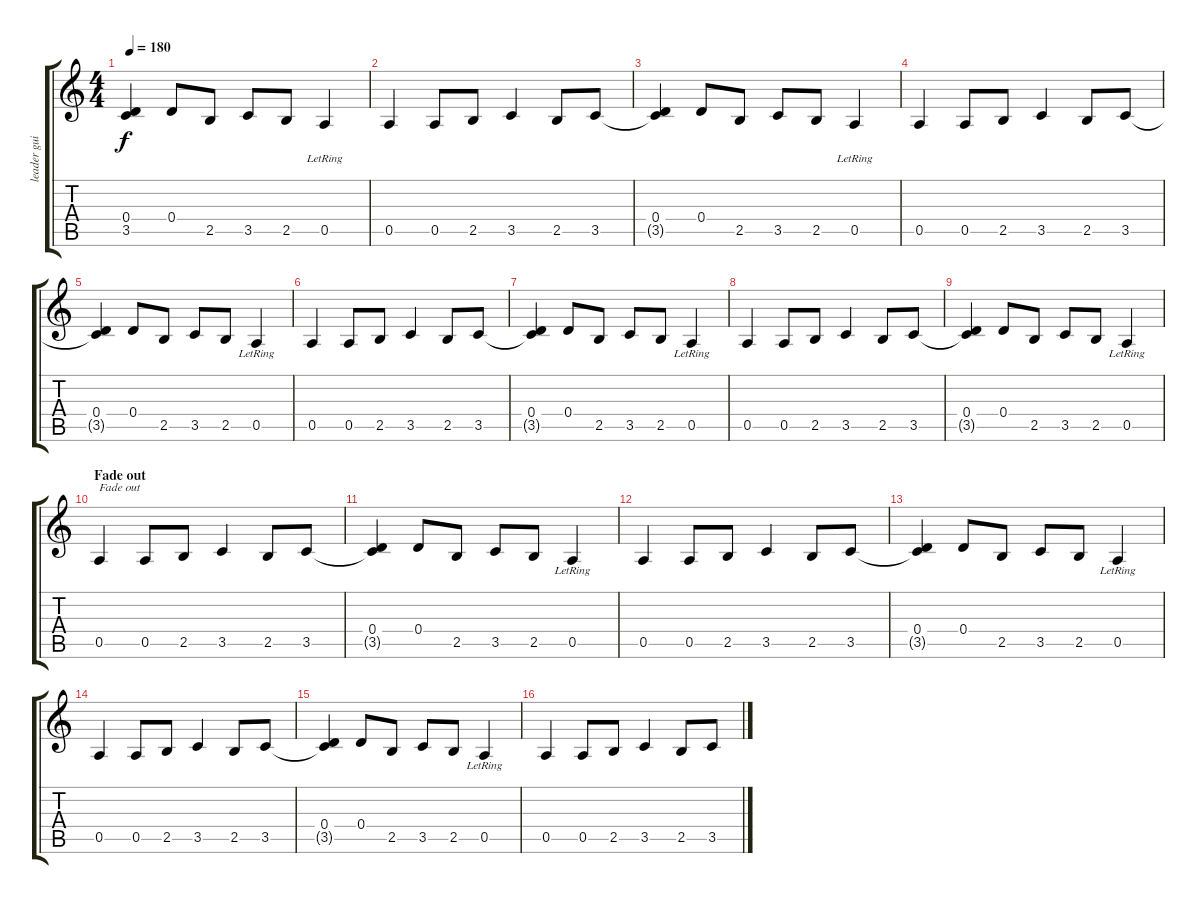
\track ("leader guitar " "leader gui") {instrument distortionguitar}
\staff {score tabs}
\tuning (E4 B3 G3 D3 A2 E2) {hide}
\ts (4 4)
\tempo 180
\clef g2
\ks c
(0.4 3.5{t}).4{dy f} 0.4.8 2.5.8 3.5.8 2.5.8 0.5{lr}.4 |
0.5.4 0.5.8 2.5.8 3.5.4 2.5.8 3.5.8 |
(0.4 3.5{t}).4 0.4.8 2.5.8 3.5.8 2.5.8 0.5{lr}.4 |
0.5.4 0.5.8 2.5.8 3.5.4 2.5.8 3.5.8 |
(0.4 3.5{t}).4 0.4.8 2.5.8 3.5.8 2.5.8 0.5{lr}.4 |
0.5.4 0.5.8 2.5.8 3.5.4 2.5.8 3.5.8 |
(0.4 3.5{t}).4 0.4.8 2.5.8 3.5.8 2.5.8 0.5{lr}.4 |
0.5.4 0.5.8 2.5.8 3.5.4 2.5.8 3.5.8 |
(0.4 3.5{t}).4 0.4.8 2.5.8 3.5.8 2.5.8 0.5{lr}.4 |
\section ("" "Fade out")
0.5.4{txt "Fade out"} 0.5.8 2.5.8 3.5.4 2.5.8 3.5.8 |
(0.4 3.5{t}).4 0.4.8 2.5.8 3.5.8 2.5.8 0.5{lr}.4 |
0.5.4 0.5.8 2.5.8 3.5.4 2.5.8 3.5.8 |
(0.4 3.5{t}).4 0.4.8 2.5.8 3.5.8 2.5.8 0.5{lr}.4 |
0.5.4 0.5.8 2.5.8 3.5.4 2.5.8 3.5.8 |
(0.4 3.5{t}).4 0.4.8 2.5.8 3.5.8 2.5.8 0.5{lr}.4 |
0.5.4 0.5.8 2.5.8 3.5.4 2.5.8 3.5.8
